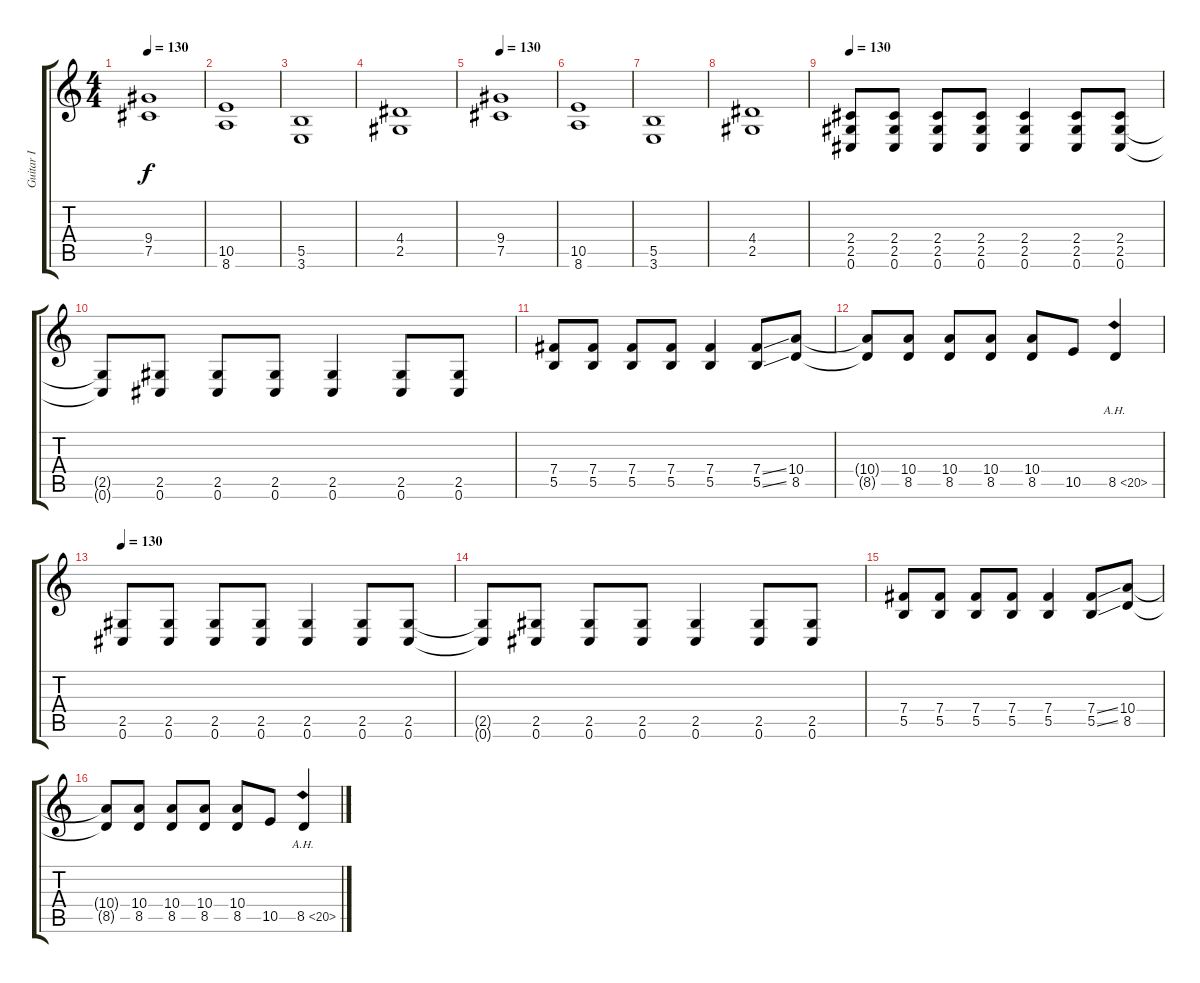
\track ("Guitar I" "Guitar I") {instrument distortionguitar}
\staff {score tabs}
\tuning (Db4 Ab3 E3 B2 Gb2 Db2) {hide}
\ts (4 4)
\tempo 130
\clef g2
\ks c
(9.4 7.5).1{dy f} |
(10.5 8.6).1 |
(5.5 3.6).1 |
(4.4 2.5).1 |
\tempo 130
(9.4 7.5).1 |
(10.5 8.6).1 |
(5.5 3.6).1 |
(4.4 2.5).1 |
\tempo 140
\tempo 130
(2.4 2.5 0.6).8 (2.4 2.5 0.6).8 (2.4 2.5 0.6).8 (2.4 2.5 0.6).8 (2.4 2.5 0.6).4 (2.4 2.5 0.6).8 (2.4 2.5 0.6).8 |
(2.5{t} 0.6{t}).8 (2.5 0.6).8 (2.5 0.6).8 (2.5 0.6).8 (2.5 0.6).4 (2.5 0.6).8 (2.5 0.6).8 |
(7.4 5.5).8 (7.4 5.5).8 (7.4 5.5).8 (7.4 5.5).8 (7.4 5.5).4 (7.4{ss} 5.5{ss}).8 (10.4 8.5).8 |
(10.4{t} 8.5{t}).8 (10.4 8.5).8 (10.4 8.5).8 (10.4 8.5).8 (10.4 8.5).8 10.5.8 8.5{ah 12}.4 |
\tempo 140
\tempo 130
(2.5 0.6).8 (2.5 0.6).8 (2.5 0.6).8 (2.5 0.6).8 (2.5 0.6).4 (2.5 0.6).8 (2.5 0.6).8 |
(2.5{t} 0.6{t}).8 (2.5 0.6).8 (2.5 0.6).8 (2.5 0.6).8 (2.5 0.6).4 (2.5 0.6).8 (2.5 0.6).8 |
(7.4 5.5).8 (7.4 5.5).8 (7.4 5.5).8 (7.4 5.5).8 (7.4 5.5).4 (7.4{ss} 5.5{ss}).8 (10.4 8.5).8 |
(10.4{t} 8.5{t}).8 (10.4 8.5).8 (10.4 8.5).8 (10.4 8.5).8 (10.4 8.5).8 10.5.8 8.5{ah 12}.4
